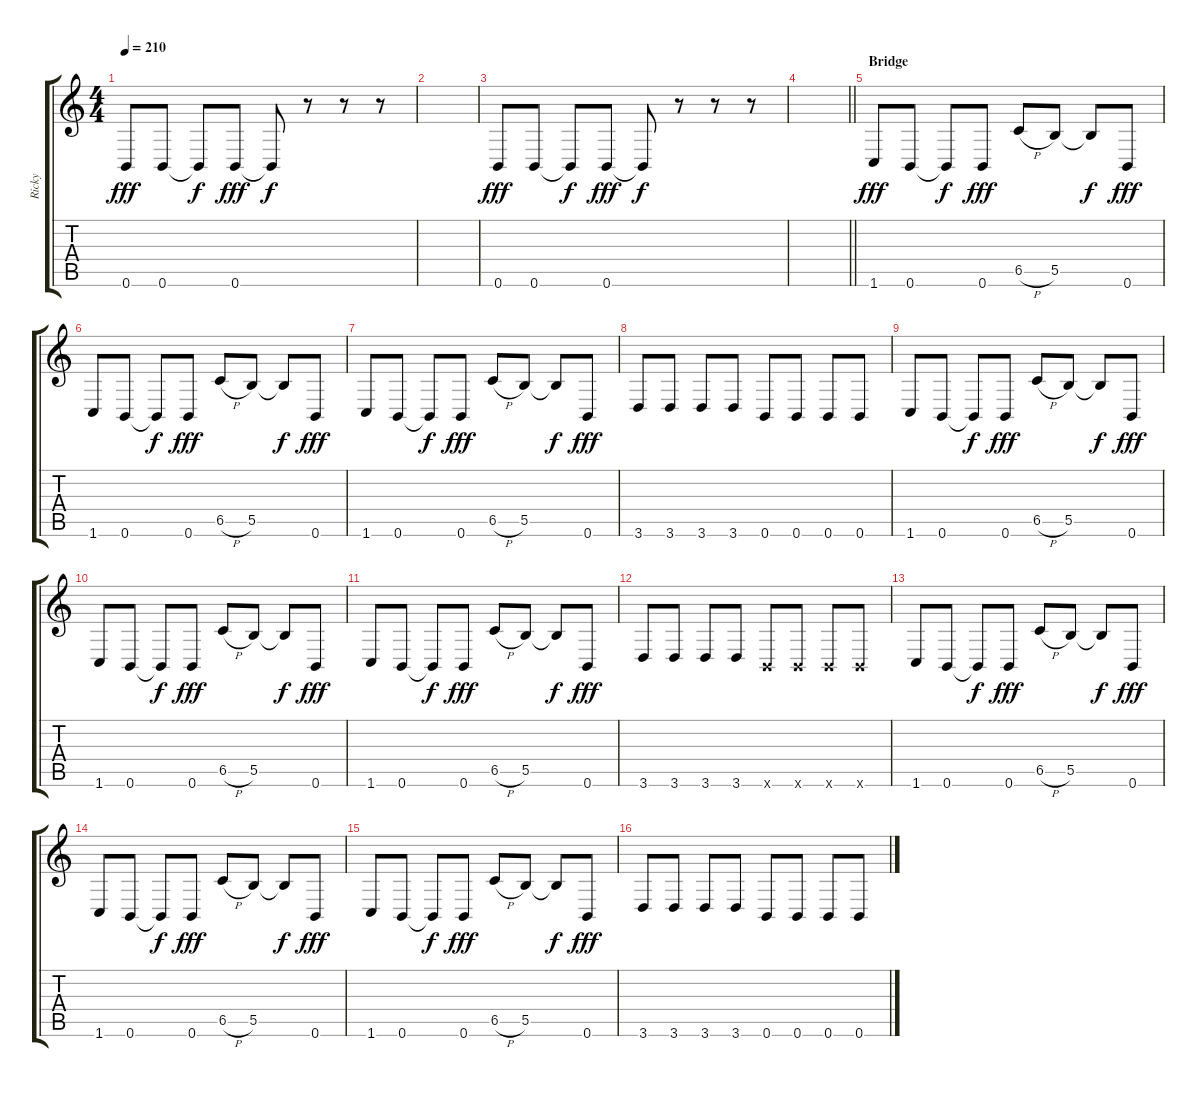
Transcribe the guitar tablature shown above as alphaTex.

\track ("Ricky" "Ricky") {instrument distortionguitar}
\staff {score tabs}
\tuning (Db4 Ab3 E3 B2 Gb2 B1) {hide}
\ts (4 4)
\tempo 210
\clef g2
\ks c
0.6.8{dy fff} 0.6.8 0.6{t}.8{dy f} 0.6.8{dy fff} 0.6{t}.8{dy f} r.8 r.8 r.8 |
|
0.6.8{dy fff} 0.6.8 0.6{t}.8{dy f} 0.6.8{dy fff} 0.6{t}.8{dy f} r.8 r.8 r.8 |
\barLineRight lightlight
|
\section ("" "Bridge")
1.6.8{dy fff} 0.6.8 0.6{t}.8{dy f} 0.6.8{dy fff} 6.5{h}.8 5.5.8 5.5{t}.8{dy f} 0.6.8{dy fff} |
1.6.8 0.6.8 0.6{t}.8{dy f} 0.6.8{dy fff} 6.5{h}.8 5.5.8 5.5{t}.8{dy f} 0.6.8{dy fff} |
1.6.8 0.6.8 0.6{t}.8{dy f} 0.6.8{dy fff} 6.5{h}.8 5.5.8 5.5{t}.8{dy f} 0.6.8{dy fff} |
3.6.8 3.6.8 3.6.8 3.6.8 0.6.8 0.6.8 0.6.8 0.6.8 |
1.6.8 0.6.8 0.6{t}.8{dy f} 0.6.8{dy fff} 6.5{h}.8 5.5.8 5.5{t}.8{dy f} 0.6.8{dy fff} |
1.6.8 0.6.8 0.6{t}.8{dy f} 0.6.8{dy fff} 6.5{h}.8 5.5.8 5.5{t}.8{dy f} 0.6.8{dy fff} |
1.6.8 0.6.8 0.6{t}.8{dy f} 0.6.8{dy fff} 6.5{h}.8 5.5.8 5.5{t}.8{dy f} 0.6.8{dy fff} |
3.6.8 3.6.8 3.6.8 3.6.8 0.6{x}.8 0.6{x}.8 0.6{x}.8 0.6{x}.8 |
1.6.8 0.6.8 0.6{t}.8{dy f} 0.6.8{dy fff} 6.5{h}.8 5.5.8 5.5{t}.8{dy f} 0.6.8{dy fff} |
1.6.8 0.6.8 0.6{t}.8{dy f} 0.6.8{dy fff} 6.5{h}.8 5.5.8 5.5{t}.8{dy f} 0.6.8{dy fff} |
1.6.8 0.6.8 0.6{t}.8{dy f} 0.6.8{dy fff} 6.5{h}.8 5.5.8 5.5{t}.8{dy f} 0.6.8{dy fff} |
3.6.8 3.6.8 3.6.8 3.6.8 0.6.8 0.6.8 0.6.8 0.6.8
